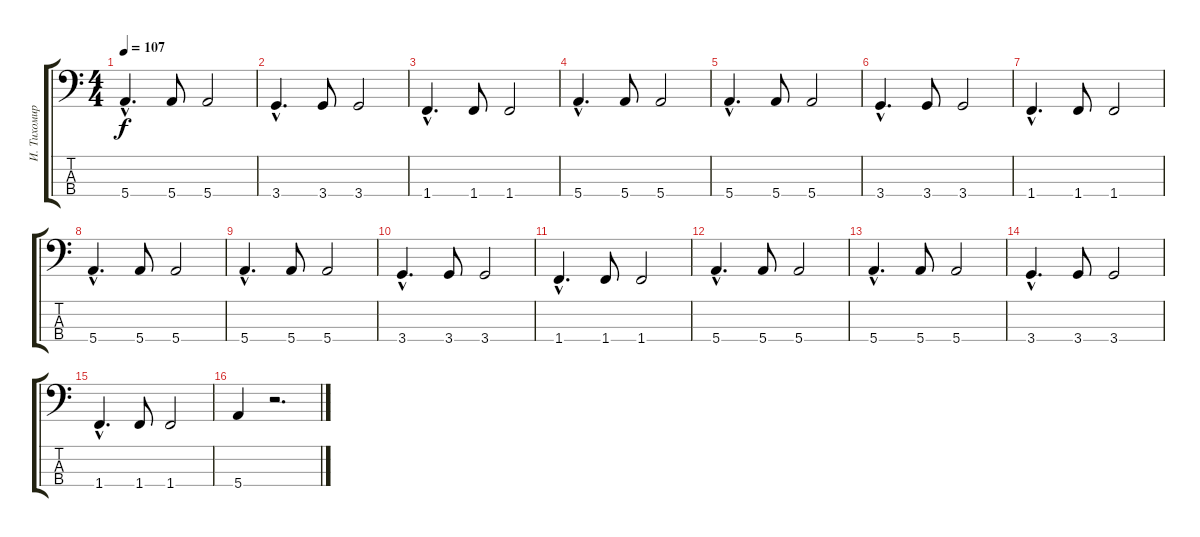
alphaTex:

\track ("И. Тихомиров" "И. Тихомир") {instrument electricbassfinger}
\staff {score tabs}
\tuning (G2 D2 A1 E1) {hide}
\ts (4 4)
\tempo 107
\clef f4
\ks c
5.4{hac}.4{d dy f} 5.4.8 5.4.2 |
3.4{hac}.4{d} 3.4.8 3.4.2 |
1.4{hac}.4{d} 1.4.8 1.4.2 |
5.4{hac}.4{d} 5.4.8 5.4.2 |
5.4{hac}.4{d} 5.4.8 5.4.2 |
3.4{hac}.4{d} 3.4.8 3.4.2 |
1.4{hac}.4{d} 1.4.8 1.4.2 |
5.4{hac}.4{d} 5.4.8 5.4.2 |
5.4{hac}.4{d} 5.4.8 5.4.2 |
3.4{hac}.4{d} 3.4.8 3.4.2 |
1.4{hac}.4{d} 1.4.8 1.4.2 |
5.4{hac}.4{d} 5.4.8 5.4.2 |
5.4{hac}.4{d} 5.4.8 5.4.2 |
3.4{hac}.4{d} 3.4.8 3.4.2 |
1.4{hac}.4{d} 1.4.8 1.4.2 |
5.4.4 r.2{d}
